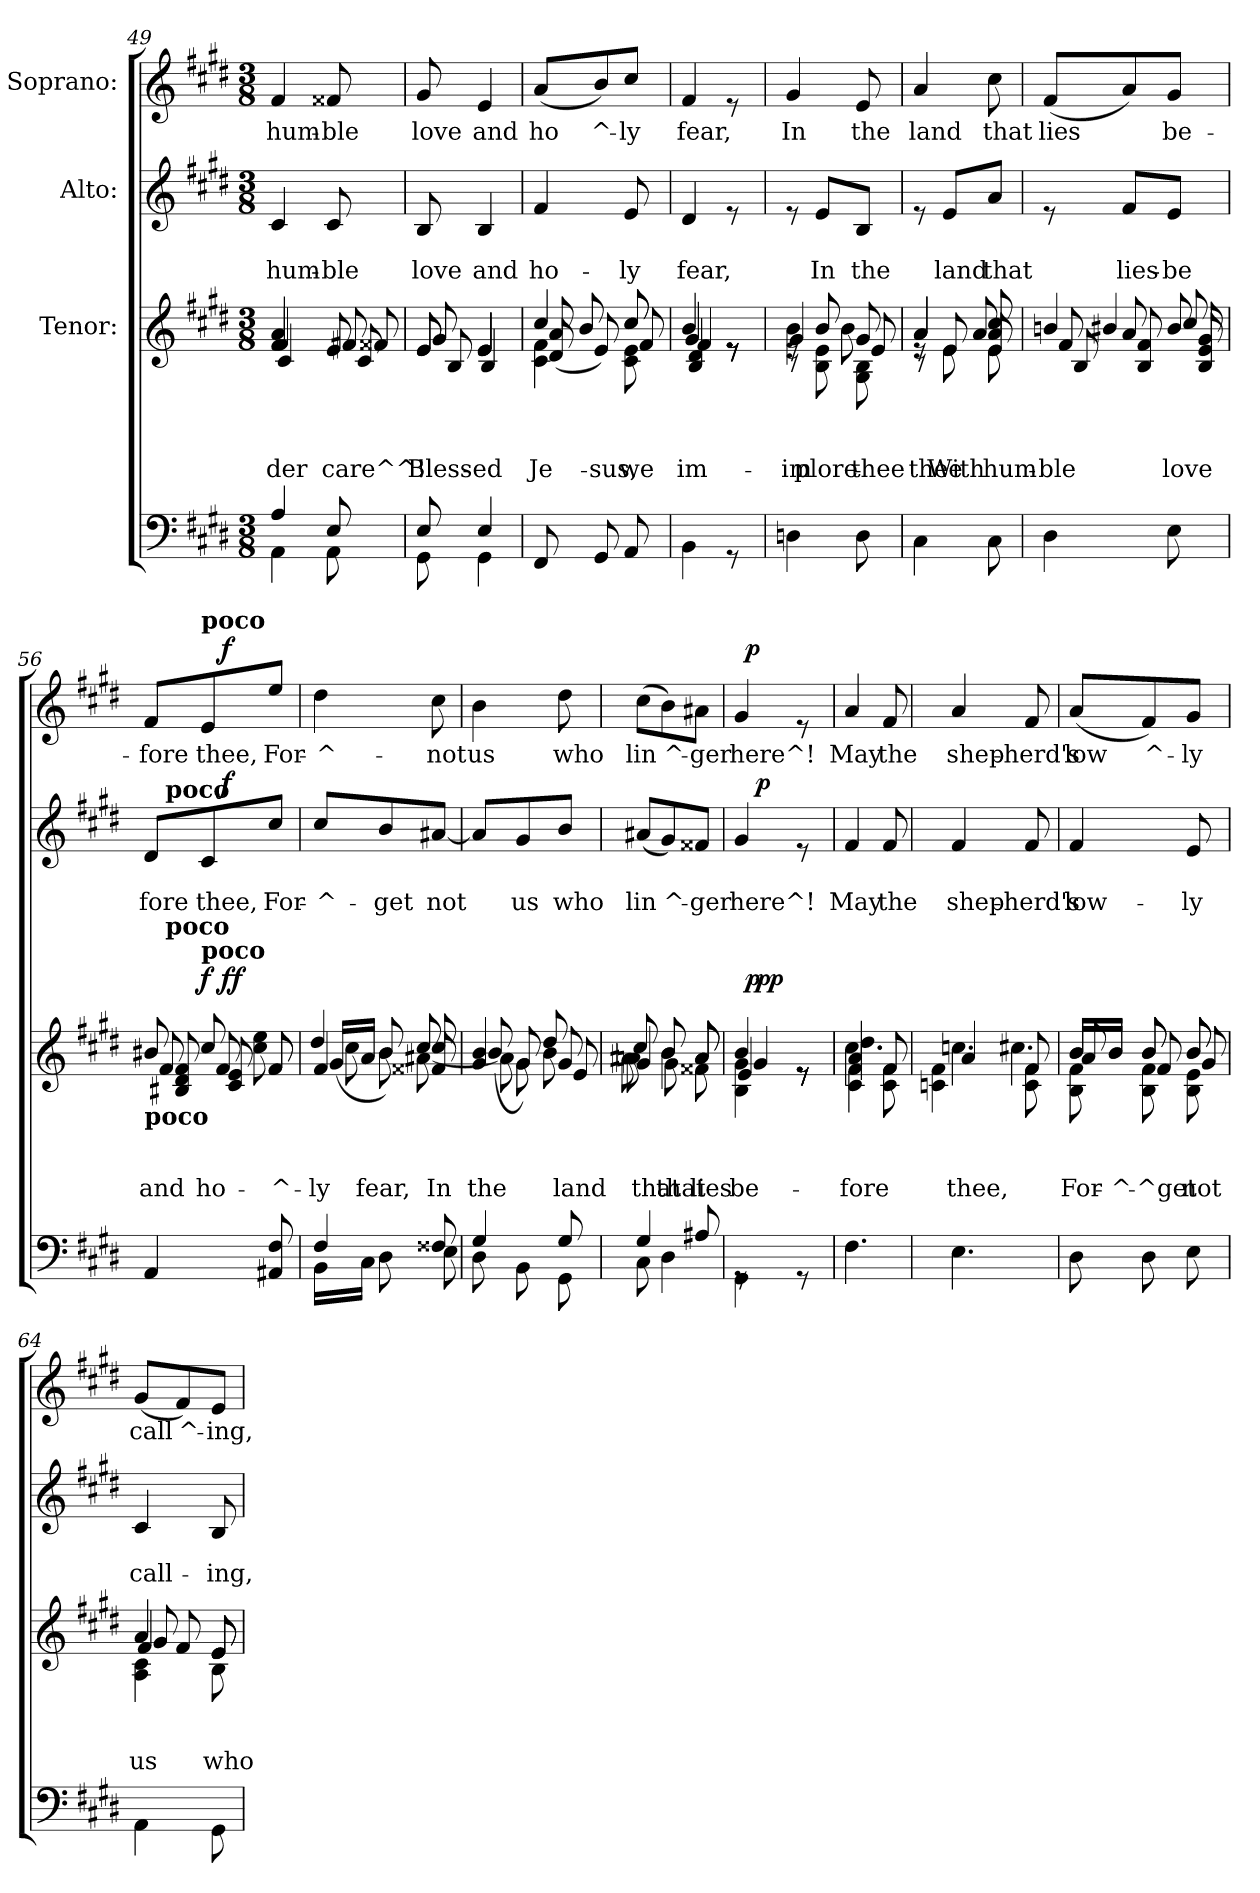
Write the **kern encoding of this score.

**kern	**kern	**text	**text	**text	**dynam	**kern	**text	**text	**dynam	**kern	**text	**dynam
*part4	*part3	*part3	*part3	*part3	*part3	*part2	*part2	*part2	*part2	*part1	*part1	*part1
*staff4	*staff3	*staff3	*staff3	*staff3	*staff3	*staff2	*staff2	*staff2	*staff2	*staff1	*staff1	*staff1
*	*I"Tenor:	*	*	*	*	*I"Alto:	*	*	*	*I"Soprano:	*	*
!!LO:PB:g=z
*clefF4	*clefG2	*	*	*	*	*clefG2	*	*	*	*clefG2	*	*
*k[f#c#g#d#]	*k[f#c#g#d#]	*	*	*	*	*k[f#c#g#d#]	*	*	*	*k[f#c#g#d#]	*	*
*E:	*E:	*	*	*	*	*E:	*	*	*	*E:	*	*
*M3/8	*M3/8	*	*	*	*	*M3/8	*	*	*	*M3/8	*	*
=49	=49	=49	=49	=49	=49	=49	=49	=49	=49	=49	=49	=49
*^	*	*	*	*	*	*	*	*	*	*	*	*
!	!	!	!	!	!LO:LY:b	!	!	!	!	!	!	!	!
*	*	*^	*	*	*	*	*	*	*	*	*	*	*
!	!	!	!	!	!	!LO:LY:b	!	!	!	!LO:LY:b	!	!	!LO:LY:b	!
*	*	*^	*^	*	*	*	*	*	*	*	*	*	*	*
4A/	4AA\	4a/	4f#/	4f#/	4c#/	.	.	der	.	4c#/	.	hum-	.	4f#/	hum-	.
!	!	!	!	!	!	!	!	!LO:LY:b	!	!	!	!	!	!	!	!
!	!	!	!	!	!	!	!	!LO:LY:b	!	!	!	!LO:LY:b	!	!	!LO:LY:b	!
8E/	8AA\	8e/	8f#X/	8f##X/	8c#/	.	.	care^^!	.	8c#/	.	-ble	.	8f##X/	-ble	.
=50	=50	=50	=50	=50	=50	=50	=50	=50	=50	=50	=50	=50	=50	=50	=50	=50
!	!	!	!	!	!	!	!	!LO:LY:b	!	!	!	!	!	!	!	!
!	!	!	!	!	!	!	!	!LO:LY:b	!	!	!	!LO:LY:b	!	!	!LO:LY:b	!
8E/	8GG#\	8e/	8e/	8g#/	8B/	.	.	-Bless-	.	8B/	.	love	.	8g#/	love	.
!	!	!	!	!	!	!	!	!LO:LY:b	!	!	!	!	!	!	!	!
!	!	!	!	!	!	!	!	!LO:LY:b	!	!	!	!LO:LY:b	!	!	!LO:LY:b	!
4E/	4GG#\	4e/	4e/	4e/	4B/	.	.	-ed	.	4B/	.	and	.	4e/	and	.
=51	=51	=51	=51	=51	=51	=51	=51	=51	=51	=51	=51	=51	=51	=51	=51	=51
!	!	!	!	!	!	!	!	!LO:LY:b	!	!	!	!	!	!	!	!
!	!	!	!	!	!	!	!	!LO:LY:b	!	!	!	!LO:LY:b	!	!	!LO:LY:b	!
*v	*v	*	*	*	*	*	*	*	*	*	*	*	*	*	*	*
8FF#/	4cc#/	(<8d#/	8a/	4c#\ 4f#\	.	.	Je-	.	4f#/	.	ho-	.	(<8a/L	ho	.
!	!	!	!	!	!	!	!LO:LY:b	!	!	!	!	!	!	!LO:LY:b	!
8GG#/	.	8e/)	8b/	.	.	.	-sus,	.	.	.	.	.	8b/)	^-	.
!	!	!	!	!	!	!	!LO:LY:b	!	!	!	!	!	!	!	!
!	!	!	!	!	!	!	!LO:LY:b	!	!	!	!LO:LY:b	!	!	!LO:LY:b	!
8AA/	8cc#/	8f#/	8cc#/	8c#\ 8e\	.	.	we	.	8e/	.	-ly	.	8cc#/J	-ly	.
=52	=52	=52	=52	=52	=52	=52	=52	=52	=52	=52	=52	=52	=52	=52	=52
!	!	!	!	!	!	!	!LO:LY:b	!	!	!	!	!	!	!	!
!	!	!	!	!	!	!	!LO:LY:b	!	!	!	!LO:LY:b	!	!	!LO:LY:b	!
4BB\	4b/	4g#/	4f#/	4B/ 4d#/	.	.	im-	.	4d#/	.	fear,	.	4f#/	fear,	.
8rGG	8re	8re	8re	8re	.	.	.	.	8re	.	.	.	8re	.	.
=53	=53	=53	=53	=53	=53	=53	=53	=53	=53	=53	=53	=53	=53	=53	=53
!	!	!	!	!	!	!	!LO:LY:b	!	!	!	!	!	!	!LO:LY:b	!
4Dn\	8re	4b\	4g#/	8rB	.	.	im-	.	8re	.	.	.	4g#/	In	.
!	!	!	!	!	!	!	!LO:LY:b	!	!	!	!LO:LY:b	!	!	!	!
.	8b/	.	.	8B\ 8e\	.	.	-plore	.	8e/L	.	In	.	.	.	.
!	!	!	!	!	!	!	!LO:LY:b	!	!	!	!	!	!	!	!
!	!	!	!	!	!	!	!LO:LY:b	!	!	!	!LO:LY:b	!	!	!LO:LY:b	!
8D\	8g#/	8b\	8e/	8G#\ 8B\	.	.	-thee	.	8B/J	.	the	.	8e/	the	.
=54	=54	=54	=54	=54	=54	=54	=54	=54	=54	=54	=54	=54	=54	=54	=54
!	!	!	!	!	!	!	!LO:LY:b	!	!	!	!	!	!	!LO:LY:b	!
4C#\	8re	4a/	4a/	8rB	.	.	thee	.	8re	.	.	.	4a/	land	.
!	!	!	!	!	!	!	!LO:LY:b	!	!	!	!LO:LY:b	!	!	!	!
.	8e/	.	.	8e\	.	.	With	.	8e/L	.	land	.	.	.	.
!	!	!	!	!	!	!	!LO:LY:b	!	!	!	!	!	!	!	!
!	!	!	!	!	!	!	!LO:LY:b	!	!	!	!LO:LY:b	!	!	!LO:LY:b	!
8C#\	8e/	8a/	8a/ 8cc#/	8e\	.	.	hum-	.	8a/J	.	that	.	8cc#\	that	.
=55	=55	=55	=55	=55	=55	=55	=55	=55	=55	=55	=55	=55	=55	=55	=55
!	!	!	!	!	!	!	!LO:LY:b	!	!	!	!	!	!	!	!
!	!	!	!	!	!	!	!LO:LY:b	!	!	!	!	!	!	!LO:LY:b	!
4D#\	4bn/	4b#X/	8f#/	8B/	.	.	ble	.	8re	.	.	.	(<8f#/L	lies	.
!	!	!	!	!	!	!	!	!	!	!	!LO:LY:b	!	!	!	!
.	.	.	8a/	8B/ 8f#/	.	.	.	.	8f#/L	.	lies-	.	8a/)	.	.
!	!	!	!	!	!	!	!LO:LY:b	!	!	!	!	!	!	!	!
!	!	!	!	!	!	!	!LO:LY:b	!	!	!	!LO:LY:b	!	!	!LO:LY:b	!
8E\	8b#/	8cc#/	8g#/	8B/ 8e/	.	.	love	.	8e/J	.	-be	.	8g#/J	be-	.
=56	=56	=56	=56	=56	=56	=56	=56	=56	=56	=56	=56	=56	=56	=56	=56
!	!LO:TX:b:B:t=poco	!	!	!	!	!	!	!	!	!	!	!	!	!	!
!	!	!	!	!	!	!	!LO:LY:b	!	!	!	!	!	!	!	!
!	!	!	!	!	!	!	!LO:LY:b	!	!	!	!LO:LY:b	!	!	!LO:LY:b	!
*	*	*	*	*^	*	*	*	*	*^	*	*	*	*^	*	*
*	*	*	*	*	*	*	*	*	*	*	*^	*	*	*	*	*	*	*
4AA/	8b#X/	8f#/	8B#X/ 8d#/ 8f#/	8..ryy	16.ryy	.	.	and	.	8d#/L	8..ryy	16.ryy	.	fore	.	8f#/L	8..ryy	-fore	.
!	!	!	!	!	!	!	!	!	!	!	!	!LO:TX:a:B:t=poco	!	!	!	!	!	!	!
!	!	!	!	!	!LO:TX:a:B:t=poco	!	!	!	!	!	!	!	!	!	!	!	!	!	!
.	.	.	.	.	4ryy	.	.	.	.	.	.	4ryy	.	.	.	.	.	.	.
!	!	!	!	!	!	!	!	!	!	!	!	!	!	!	!	!LO:TX:a:B:t=poco	!	!	!
!	!LO:TX:a:B:t=poco	!	!	!	!	!	!	!	!	!	!	!	!	!	!	!	!	!	!
!	!	!	!	!	!	!	!	!LO:LY:b	!	!	!	!	!	!	!	!	!	!	!
!	!	!	!	!	!	!	!	!LO:LY:b	!LO:DY:b	!	!	!	!	!LO:LY:b	!	!	!	!LO:LY:b	!
.	8cc#/	8f#/	8c#/ 8e/	.	.	.	.	ho-	f	8c#/	.	.	.	thee,	.	8e/	.	thee,	.
!	!	!	!	!	!	!	!	!	!LO:DY:a	!	!	!	!	!	!	!	!	!	!
!	!	!	!	!	!	!	!	!	!LO:DY:n=1:a	!	!	!	!	!	!LO:DY:a	!	!	!	!LO:DY:a
.	.	.	.	8ryy	.	.	.	.	f f	.	8ryy	.	.	.	f	.	8ryy	.	f
!	!	!	!	!	!	!	!	!LO:LY:b	!	!	!	!	!	!	!	!	!	!	!
!	!	!	!	!	!	!	!	!LO:LY:b	!	!	!	!	!	!LO:LY:b	!	!	!	!LO:LY:b	!
8AA#X/ 8F#/	8f#/	8f#/	8cc#\ 8ee\	.	.	.	.	-^-	.	8cc#/J	.	.	.	For-	.	8ee/J	.	For-	.
.	.	.	.	32ryy	32ryy	.	.	.	.	.	32ryy	32ryy	.	.	.	.	32ryy	.	.
!!LO:LB:g=z
=57	=57	=57	=57	=57	=57	=57	=57	=57	=57	=57	=57	=57	=57	=57	=57	=57	=57	=57	=57
*^	*	*	*	*	*	*	*	*	*	*	*	*	*	*	*	*	*	*	*
!	!	!	!	!	!	!	!	!	!LO:LY:b	!	!	!	!	!	!	!	!	!	!	!
!	!	!	!	!	!	!	!	!	!LO:LY:b	!	!	!	!	!	!LO:LY:b	!	!	!	!LO:LY:b	!
*	*	*	*	*	*v	*v	*	*	*	*	*	*	*	*	*	*	*v	*v	*	*
*	*	*	*	*	*	*	*	*	*	*v	*v	*v	*	*	*	*	*	*
4F#/	16BB\LL	4f#/	(<16g#/LL	4dd#/	8cc#\	.	.	ly	.	8cc#/L	.	-^-	.	4dd#\	-^-	.
!	!	!	!	!	!	!	!	!LO:LY:b	!	!	!	!	!	!	!	!
.	16C#\JJ	.	16a/JJ	.	.	.	.	fear,	.	.	.	.	.	.	.	.
!	!	!	!	!	!	!	!	!	!	!	!	!LO:LY:b	!	!	!	!
.	8D#\	.	8b/)	.	8b\	.	.	.	.	8b/	.	-get	.	.	.	.
!	!	!	!	!	!	!	!	!LO:LY:b	!	!	!	!	!	!	!	!
!	!	!	!	!	!	!	!	!LO:LY:b	!	!	!	!LO:LY:b	!	!	!LO:LY:b	!
8F##X/	8E\	8f##X/	8cc#/	8cc#/	[>8a#X\	.	.	In	.	[<8a#X/J	.	not	.	8cc#\	-not	.
=58	=58	=58	=58	=58	=58	=58	=58	=58	=58	=58	=58	=58	=58	=58	=58	=58
!	!	!	!	!	!	!	!	!LO:LY:b	!	!	!	!	!	!	!	!
!	!	!	!	!	!	!	!	!LO:LY:b	!	!	!	!	!	!	!LO:LY:b	!
4G#/	8D#\	4g#/	(<8b/	4b/	8a#\]	.	.	the	.	8a#/L]	.	.	.	4b\	us	.
!	!	!	!	!	!	!	!	!	!	!	!	!LO:LY:b	!	!	!	!
.	8BB\	.	8g#/)	.	8g#\	.	.	.	.	8g#/	.	us	.	.	.	.
!	!	!	!	!	!	!	!	!LO:LY:b	!	!	!	!	!	!	!	!
!	!	!	!	!	!	!	!	!LO:LY:b	!	!	!	!LO:LY:b	!	!	!LO:LY:b	!
8G#/	8GG#\	8g#/	8e/	8dd#/	8b\	.	.	land	.	8b/J	.	who	.	8dd#\	who	.
=59	=59	=59	=59	=59	=59	=59	=59	=59	=59	=59	=59	=59	=59	=59	=59	=59
!	!	!	!	!	!	!	!	!LO:LY:b	!	!	!	!	!	!	!	!
!	!	!	!	!	!	!	!	!LO:LY:b	!	!	!	!LO:LY:b	!	!	!LO:LY:b	!
4G#/	8C#\	4g#/	8an\	8cc#/	8a#X\	.	.	that	.	(<8a#X/L	.	lin	.	(>8cc#\L	lin	.
!	!	!	!	!	!	!	!	!LO:LY:b	!	!	!	!LO:LY:b	!	!	!LO:LY:b	!
.	4D#\	.	4b\	8b/	8g#\	.	.	that	.	8g#/)	.	^-	.	8b\)	^-	.
!	!	!	!	!	!	!	!	!LO:LY:b	!	!	!	!LO:LY:b	!	!	!LO:LY:b	!
8A#X/	.	8a#/	.	8a#/	8f##X\	.	.	lies	.	8f##X/J	.	-ger	.	8a#X\J	-ger	.
=60	=60	=60	=60	=60	=60	=60	=60	=60	=60	=60	=60	=60	=60	=60	=60	=60
!	!	!	!	!	!	!	!	!LO:LY:b	!	!	!	!	!	!	!	!
!	!	!	!	!	!	!	!	!LO:LY:b	!	!	!	!LO:LY:b	!	!	!LO:LY:b	!
*	*	*	*	*^	*^	*	*	*	*	*^	*	*	*	*^	*	*
*	*	*	*	*	*	*	*	*	*	*	*	*	*	*	*	*	*	*	*	*
8rGG	4GG#\	4b/	4e/	4g#/	4B\ 4g#\	32ryy	16ryy	.	.	be-	.	4g#/	16ryy	.	here^!	.	4g#/	32ryy	here^!	.
!	!	!	!	!	!	!	!	!	!	!	!LO:DY:b	!	!	!	!	!	!	!	!	!LO:DY:a
.	.	.	.	.	.	4ryy	.	.	.	.	p	.	.	.	.	.	.	4ryy	.	p
!	!	!	!	!	!	!	!	!	!	!	!LO:DY:a	!	!	!	!	!	!	!	!	!
!	!	!	!	!	!	!	!	!	!	!	!LO:DY:n=1:a	!	!	!	!	!LO:DY:a	!	!	!	!
.	.	.	.	.	.	.	4ryy	.	.	.	p p	.	4ryy	.	.	p	.	.	.	.
4ryy	.	.	.	.	.	.	.	.	.	.	.	.	.	.	.	.	.	.	.	.
.	8rGG	8re	8re	8re	8re	.	.	.	.	.	.	8re	.	.	.	.	8re	.	.	.
.	.	.	.	.	.	16.ryy	.	.	.	.	.	.	.	.	.	.	.	16.ryy	.	.
.	.	.	.	.	.	.	16ryy	.	.	.	.	.	16ryy	.	.	.	.	.	.	.
=61	=61	=61	=61	=61	=61	=61	=61	=61	=61	=61	=61	=61	=61	=61	=61	=61	=61	=61	=61	=61
!	!	!	!	!	!	!	!	!	!	!LO:LY:b	!	!	!	!	!	!	!	!	!	!
!	!	!	!	!	!	!	!	!	!	!LO:LY:b	!	!	!	!	!LO:LY:b	!	!	!	!LO:LY:b	!
*v	*v	*	*	*	*	*	*	*	*	*	*	*v	*v	*	*	*	*v	*v	*	*
*	*	*	*	*v	*v	*v	*	*	*	*	*	*	*	*	*	*	*
4.F#\	4.cc#\	4.dd#\	4a/	4c#\ 4f#\	.	.	-fore	.	4f#/	.	May	.	4a/	May	.
!	!	!	!	!	!	!	!	!	!	!	!LO:LY:b	!	!	!LO:LY:b	!
.	.	.	8f#/	8c#\ 8f#\	.	.	.	.	8f#/	.	the	.	8f#/	the	.
=62	=62	=62	=62	=62	=62	=62	=62	=62	=62	=62	=62	=62	=62	=62	=62
!	!	!	!	!	!	!	!LO:LY:b	!	!	!	!	!	!	!	!
!	!	!	!	!	!	!	!LO:LY:b	!	!	!	!LO:LY:b	!	!	!LO:LY:b	!
4.E\	4.ccn\	4.cc#\	4a/	4cn\ 4f#\	.	.	thee,	.	4f#/	.	shep-	.	4a/	shep-	.
!	!	!	!	!	!	!	!	!	!	!	!LO:LY:b	!	!	!LO:LY:b	!
.	.	.	8f#/	8c\ 8f#\	.	.	.	.	8f#/	.	-herd's	.	8f#/	-herd's	.
=63	=63	=63	=63	=63	=63	=63	=63	=63	=63	=63	=63	=63	=63	=63	=63
!	!	!	!	!	!	!	!LO:LY:b	!	!	!	!	!	!	!	!
!	!	!	!	!	!	!	!LO:LY:b	!	!	!	!LO:LY:b	!	!	!LO:LY:b	!
8D#\	16b/LL	16b/LL	8a/	8B\ 8f#\	.	.	For-	.	4f#/	.	low-	.	(<8a/L	low	.
!	!	!	!	!	!	!	!LO:LY:b	!	!	!	!	!	!	!	!
!	!	!	!	!	!	!	!LO:LY:b	!	!	!	!	!	!	!	!
.	16b/JJ	16b/JJ	.	.	.	.	-^-	.	.	.	.	.	.	.	.
!	!	!	!	!	!	!	!LO:LY:b	!	!	!	!	!	!	!	!
!	!	!	!	!	!	!	!LO:LY:b	!	!	!	!	!	!	!LO:LY:b	!
8D#\	8b/	8b/	8f#/	8B\ 8f#\	.	.	-^get	.	.	.	.	.	8f#/)	^-	.
!	!	!	!	!	!	!	!LO:LY:b	!	!	!	!	!	!	!	!
!	!	!	!	!	!	!	!LO:LY:b	!	!	!	!LO:LY:b	!	!	!LO:LY:b	!
8E\	8b/	8b/	8g#/	8B\ 8e\	.	.	not	.	8e/	.	-ly	.	8g#/J	-ly	.
=64	=64	=64	=64	=64	=64	=64	=64	=64	=64	=64	=64	=64	=64	=64	=64
!	!	!	!	!	!	!	!LO:LY:b	!	!	!	!	!	!	!	!
!	!	!	!	!	!	!	!LO:LY:b	!	!	!	!LO:LY:b	!	!	!LO:LY:b	!
4AA\	4a/	4f#/	8g#/	4A\ 4c#\	.	.	us	.	4c#/	.	call-	.	(<8g#/L	call	.
!	!	!	!	!	!	!	!	!	!	!	!	!	!	!LO:LY:b	!
.	.	.	8f#/	.	.	.	.	.	.	.	.	.	8f#/)	^-	.
!	!	!	!	!	!	!	!LO:LY:b	!	!	!	!	!	!	!	!
!	!	!	!	!	!	!	!LO:LY:b	!	!	!	!LO:LY:b	!	!	!LO:LY:b	!
8GG#\	8e/	8e/	8e/	8B\	.	.	who	.	8B/	.	-ing,	.	8e/J	-ing,	.
*	*v	*v	*v	*v	*	*	*	*	*	*	*	*	*	*	*
=	=	=	=	=	=	=	=	=	=	=	=	=
*-	*-	*-	*-	*-	*-	*-	*-	*-	*-	*-	*-	*-
